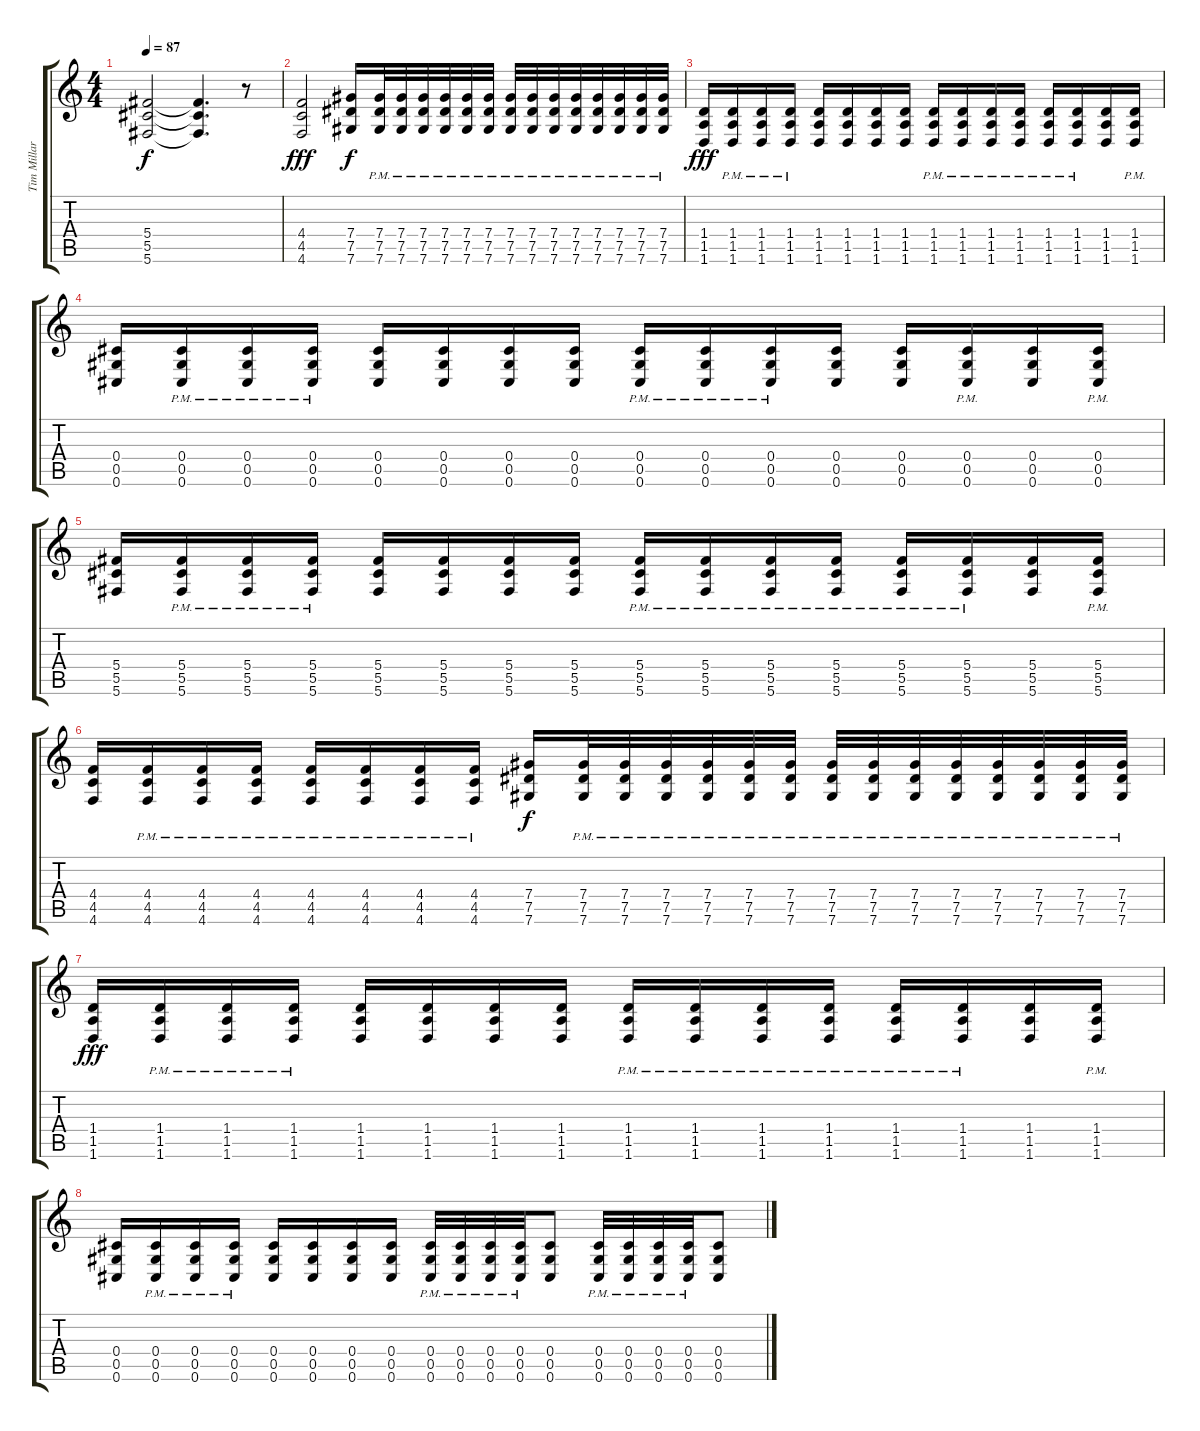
\track ("Tim Millar" "Tim Millar") {instrument distortionguitar}
\staff {score tabs}
\tuning (Eb4 Bb3 Gb3 Db3 Ab2 Db2) {hide}
\ts (4 4)
\tempo 87
\clef g2
\ks c
(5.4 5.5 5.6).2{dy f} (5.4{t} 5.5{t} 5.6{t}).4{d} r.8 |
(4.4 4.5 4.6).2{dy fff} (7.4 7.5 7.6).16{dy f} (7.4{pm} 7.5{pm} 7.6{pm}).32 (7.4{pm} 7.5{pm} 7.6{pm}).32 (7.4{pm} 7.5{pm} 7.6{pm}).32 (7.4{pm} 7.5{pm} 7.6{pm}).32 (7.4{pm} 7.5{pm} 7.6{pm}).32 (7.4{pm} 7.5{pm} 7.6{pm}).32 (7.4{pm} 7.5{pm} 7.6{pm}).32 (7.4{pm} 7.5{pm} 7.6{pm}).32 (7.4{pm} 7.5{pm} 7.6{pm}).32 (7.4{pm} 7.5{pm} 7.6{pm}).32 (7.4{pm} 7.5{pm} 7.6{pm}).32 (7.4{pm} 7.5{pm} 7.6{pm}).32 (7.4{pm} 7.5{pm} 7.6{pm}).32 (7.4{pm} 7.5{pm} 7.6{pm}).32 |
(1.4 1.5 1.6).16{dy fff} (1.4{pm} 1.5{pm} 1.6{pm}).16 (1.4{pm} 1.5{pm} 1.6{pm}).16 (1.4{pm} 1.5{pm} 1.6{pm}).16 (1.4 1.5 1.6).16 (1.4 1.5 1.6).16 (1.4 1.5 1.6).16 (1.4 1.5 1.6).16 (1.4{pm} 1.5{pm} 1.6{pm}).16 (1.4{pm} 1.5{pm} 1.6{pm}).16 (1.4{pm} 1.5{pm} 1.6{pm}).16 (1.4{pm} 1.5{pm} 1.6{pm}).16 (1.4{pm} 1.5{pm} 1.6{pm}).16 (1.4{pm} 1.5{pm} 1.6{pm}).16 (1.4 1.5 1.6).16 (1.4{pm} 1.5{pm} 1.6{pm}).16 |
(0.4 0.5 0.6).16 (0.4{pm} 0.5{pm} 0.6{pm}).16 (0.4{pm} 0.5{pm} 0.6{pm}).16 (0.4{pm} 0.5{pm} 0.6{pm}).16 (0.4 0.5 0.6).16 (0.4 0.5 0.6).16 (0.4 0.5 0.6).16 (0.4 0.5 0.6).16 (0.4{pm} 0.5{pm} 0.6{pm}).16 (0.4{pm} 0.5{pm} 0.6{pm}).16 (0.4{pm} 0.5{pm} 0.6{pm}).16 (0.4 0.5 0.6).16 (0.4 0.5 0.6).16 (0.4{pm} 0.5{pm} 0.6{pm}).16 (0.4 0.5 0.6).16 (0.4{pm} 0.5{pm} 0.6{pm}).16 |
(5.4 5.5 5.6).16 (5.4{pm} 5.5{pm} 5.6{pm}).16 (5.4{pm} 5.5{pm} 5.6{pm}).16 (5.4{pm} 5.5{pm} 5.6{pm}).16 (5.4 5.5 5.6).16 (5.4 5.5 5.6).16 (5.4 5.5 5.6).16 (5.4 5.5 5.6).16 (5.4{pm} 5.5{pm} 5.6{pm}).16 (5.4{pm} 5.5{pm} 5.6{pm}).16 (5.4{pm} 5.5{pm} 5.6{pm}).16 (5.4{pm} 5.5{pm} 5.6{pm}).16 (5.4{pm} 5.5{pm} 5.6{pm}).16 (5.4{pm} 5.5{pm} 5.6{pm}).16 (5.4 5.5 5.6).16 (5.4{pm} 5.5{pm} 5.6{pm}).16 |
(4.4 4.5 4.6).16 (4.4{pm} 4.5{pm} 4.6{pm}).16 (4.4{pm} 4.5{pm} 4.6{pm}).16 (4.4{pm} 4.5{pm} 4.6{pm}).16 (4.4{pm} 4.5{pm} 4.6{pm}).16 (4.4{pm} 4.5{pm} 4.6{pm}).16 (4.4{pm} 4.5{pm} 4.6{pm}).16 (4.4{pm} 4.5{pm} 4.6{pm}).16 (7.4 7.5 7.6).16{dy f} (7.4{pm} 7.5{pm} 7.6{pm}).32 (7.4{pm} 7.5{pm} 7.6{pm}).32 (7.4{pm} 7.5{pm} 7.6{pm}).32 (7.4{pm} 7.5{pm} 7.6{pm}).32 (7.4{pm} 7.5{pm} 7.6{pm}).32 (7.4{pm} 7.5{pm} 7.6{pm}).32 (7.4{pm} 7.5{pm} 7.6{pm}).32 (7.4{pm} 7.5{pm} 7.6{pm}).32 (7.4{pm} 7.5{pm} 7.6{pm}).32 (7.4{pm} 7.5{pm} 7.6{pm}).32 (7.4{pm} 7.5{pm} 7.6{pm}).32 (7.4{pm} 7.5{pm} 7.6{pm}).32 (7.4{pm} 7.5{pm} 7.6{pm}).32 (7.4{pm} 7.5{pm} 7.6{pm}).32 |
(1.4 1.5 1.6).16{dy fff} (1.4{pm} 1.5{pm} 1.6{pm}).16 (1.4{pm} 1.5{pm} 1.6{pm}).16 (1.4{pm} 1.5{pm} 1.6{pm}).16 (1.4 1.5 1.6).16 (1.4 1.5 1.6).16 (1.4 1.5 1.6).16 (1.4 1.5 1.6).16 (1.4{pm} 1.5{pm} 1.6{pm}).16 (1.4{pm} 1.5{pm} 1.6{pm}).16 (1.4{pm} 1.5{pm} 1.6{pm}).16 (1.4{pm} 1.5{pm} 1.6{pm}).16 (1.4{pm} 1.5{pm} 1.6{pm}).16 (1.4{pm} 1.5{pm} 1.6{pm}).16 (1.4 1.5 1.6).16 (1.4{pm} 1.5{pm} 1.6{pm}).16 |
(0.4 0.5 0.6).16 (0.4{pm} 0.5{pm} 0.6{pm}).16 (0.4{pm} 0.5{pm} 0.6{pm}).16 (0.4{pm} 0.5{pm} 0.6{pm}).16 (0.4 0.5 0.6).16 (0.4 0.5 0.6).16 (0.4 0.5 0.6).16 (0.4 0.5 0.6).16 (0.4{pm} 0.5{pm} 0.6{pm}).32 (0.4{pm} 0.5{pm} 0.6{pm}).32 (0.4{pm} 0.5{pm} 0.6{pm}).32 (0.4{pm} 0.5{pm} 0.6{pm}).32 (0.4 0.5 0.6).8 (0.4{pm} 0.5{pm} 0.6{pm}).32 (0.4{pm} 0.5{pm} 0.6{pm}).32 (0.4{pm} 0.5{pm} 0.6{pm}).32 (0.4{pm} 0.5{pm} 0.6{pm}).32 (0.4 0.5 0.6).8
